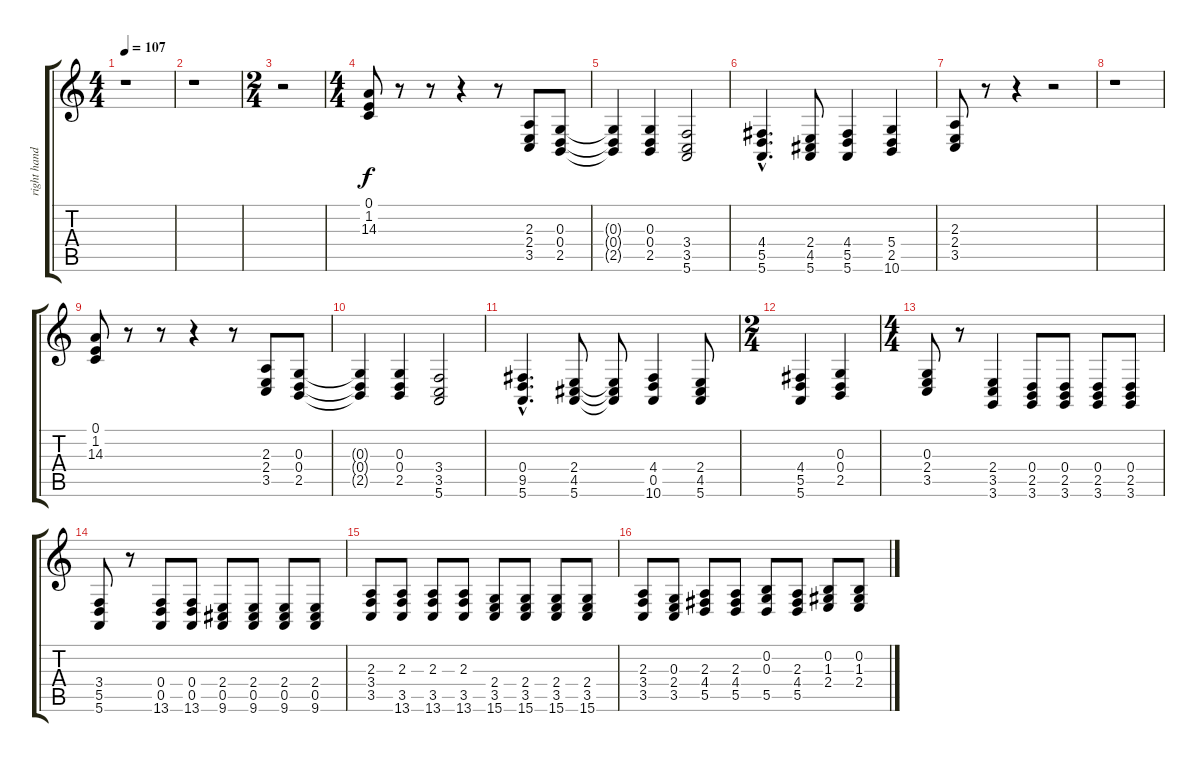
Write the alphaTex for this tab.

\track ("right hand piano" "right hand") {instrument acousticgrandpiano}
\staff {score tabs}
\tuning (E4 B3 G3 D3 A2 E2) {hide}
\ts (4 4)
\tempo 107
\clef g2
\ks c
r.1{dy f} |
r.1 |
\ts (2 4)
r.2 |
\ts (4 4)
(0.1 1.2 14.3).8 r.8 r.8 r.4 r.8 (2.3 2.4 3.5).8 (0.3 0.4 2.5).8 |
(0.3{t} 0.4{t} 2.5{t}).4 (0.3 0.4 2.5).4 (3.4 3.5 5.6).2 |
(4.4{hac} 5.5{hac} 5.6{hac}).4{d} (2.4 4.5 5.6).8 (4.4 5.5 5.6).4 (5.4 2.5 10.6).4 |
(2.3 2.4 3.5).8 r.8 r.4 r.2 |
r.1 |
(0.1 1.2 14.3).8 r.8 r.8 r.4 r.8 (2.3 2.4 3.5).8 (0.3 0.4 2.5).8 |
(0.3{t} 0.4{t} 2.5{t}).4 (0.3 0.4 2.5).4 (3.4 3.5 5.6).2 |
(0.4{hac} 9.5{hac} 5.6{hac}).4{d} (2.4 4.5 5.6).8 (2.4{t} 4.5{t} 5.6{t}).8 (4.4 0.5 10.6).4 (2.4 4.5 5.6).8 |
\ts (2 4)
(4.4 5.5 5.6).4 (0.3 0.4 2.5).4 |
\ts (4 4)
(0.3 2.4 3.5).8 r.8 (2.4 3.5 3.6).4 (0.4 2.5 3.6).8 (0.4 2.5 3.6).8 (0.4 2.5 3.6).8 (0.4 2.5 3.6).8 |
(3.4 5.5 5.6).8 r.8 (0.4 0.5 13.6).8 (0.4 0.5 13.6).8 (2.4 0.5 9.6).8 (2.4 0.5 9.6).8 (2.4 0.5 9.6).8 (2.4 0.5 9.6).8 |
(2.3 3.4 3.5).8 (2.3 3.5 13.6).8 (2.3 3.5 13.6).8 (2.3 3.5 13.6).8 (2.4 3.5 15.6).8 (2.4 3.5 15.6).8 (2.4 3.5 15.6).8 (2.4 3.5 15.6).8 |
(2.3 3.4 3.5).8 (0.3 2.4 3.5).8 (2.3 4.4 5.5).8 (2.3 4.4 5.5).8 (0.2 0.3 5.5).8 (2.3 4.4 5.5).8 (0.2 1.3 2.4).8 (0.2 1.3 2.4).8
